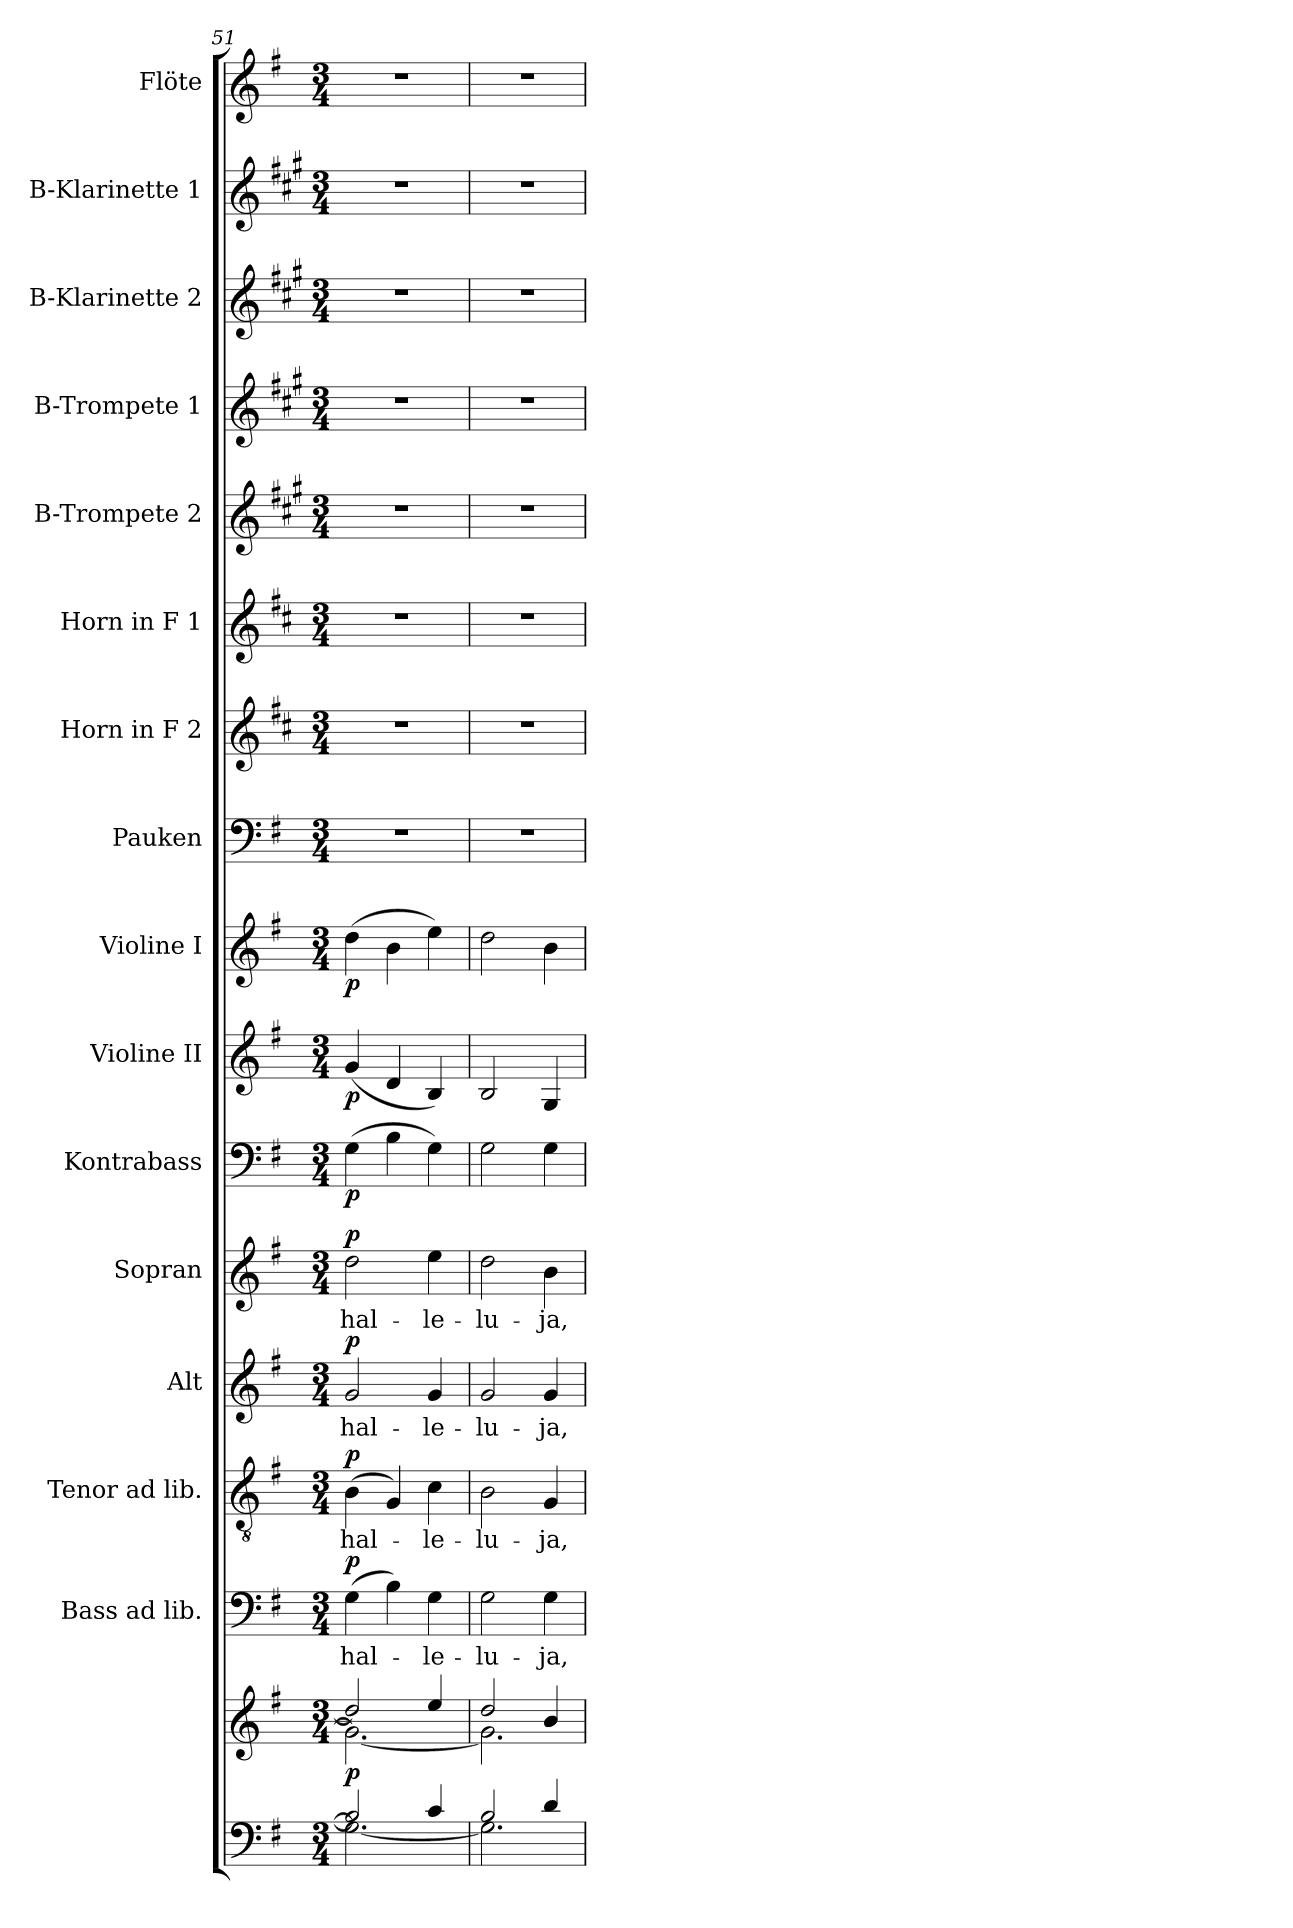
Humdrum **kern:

**kern	**kern	**dynam	**kern	**text	**dynam	**kern	**text	**dynam	**kern	**text	**dynam	**kern	**text	**dynam	**kern	**dynam	**kern	**dynam	**kern	**dynam	**kern	**kern	**kern	**kern	**kern	**kern	**kern	**kern
*part16	*part16	*part16	*part15	*part15	*part15	*part14	*part14	*part14	*part13	*part13	*part13	*part12	*part12	*part12	*part11	*part11	*part10	*part10	*part9	*part9	*part8	*part7	*part6	*part5	*part4	*part3	*part2	*part1
*staff17	*staff16	*staff16/17	*staff15	*staff15	*staff15	*staff14	*staff14	*staff14	*staff13	*staff13	*staff13	*staff12	*staff12	*staff12	*staff11	*staff11	*staff10	*staff10	*staff9	*staff9	*staff8	*staff7	*staff6	*staff5	*staff4	*staff3	*staff2	*staff1
*	*	*	*I"Bass ad lib.	*	*	*I"Tenor ad lib.	*	*	*I"Alt	*	*	*I"Sopran	*	*	*I"Kontrabass	*	*I"Violine II	*	*I"Violine I	*	*I"Pauken	*I"Horn in F 2	*I"Horn in F 1	*I"B-Trompete 2	*I"B-Trompete 1	*I"B-Klarinette 2	*I"B-Klarinette 1	*I"Flöte
*	*	*	*I'B.	*	*	*I'T.	*	*	*I'A.	*	*	*I'S.	*	*	*I'Kb.	*	*I'Vl. II	*	*I'Vl. I	*	*I'Pk.	*	*I'Hr. 1	*I'B Trp. 2	*I'B Trp. 1	*I'B Kl. 2	*I'B Kl. 1	*I'Fl.
*clefF4	*clefG2	*	*clefF4	*	*	*clefGv2	*	*	*clefG2	*	*	*clefG2	*	*	*clefF4	*	*clefG2	*	*clefG2	*	*clefF4	*clefG2	*clefG2	*clefG2	*clefG2	*clefG2	*clefG2	*clefG2
*	*	*	*	*	*	*	*	*	*	*	*	*	*	*	*ITrd7c12	*	*	*	*	*	*	*ITrd4c7	*ITrd4c7	*ITrd1c2	*ITrd1c2	*ITrd1c2	*ITrd1c2	*
*k[f#]	*k[f#]	*	*k[f#]	*	*	*k[f#]	*	*	*k[f#]	*	*	*k[f#]	*	*	*k[f#]	*	*k[f#]	*	*k[f#]	*	*k[f#]	*k[f#]	*k[f#]	*k[f#]	*k[f#]	*k[f#]	*k[f#]	*k[f#]
*G:	*G:	*	*G:	*	*	*G:	*	*	*G:	*	*	*G:	*	*	*G:	*	*G:	*	*G:	*	*G:	*G:	*G:	*G:	*G:	*G:	*G:	*G:
*M3/4	*M3/4	*	*M3/4	*	*	*M3/4	*	*	*M3/4	*	*	*M3/4	*	*	*M3/4	*	*M3/4	*	*M3/4	*	*M3/4	*M3/4	*M3/4	*M3/4	*M3/4	*M3/4	*M3/4	*M3/4
=51	=51	=51	=51	=51	=51	=51	=51	=51	=51	=51	=51	=51	=51	=51	=51	=51	=51	=51	=51	=51	=51	=51	=51	=51	=51	=51	=51	=51
*^	*^	*	*	*	*	*	*	*	*	*	*	*	*	*	*	*	*	*	*	*	*	*	*	*	*	*	*	*
!	!	!	!	!LO:DY:b	!	!LO:LY:b	!LO:DY:a	!	!LO:LY:b	!LO:DY:a	!	!LO:LY:b	!LO:DY:a	!	!LO:LY:b	!LO:DY:a	!	!LO:DY:b	!	!LO:DY:b	!	!LO:DY:b	!	!	!	!	!	!	!	!
2B/]	2.G\_	2dd/]	2.g\_	p	(>4G\	hal-	p	(>4B\	hal-	p	2g/	hal-	p	2dd\	hal-	p	(>4GG\	p	(<4g/	p	(>4dd\	p	2.r	2.r	2.r	2.r	2.r	2.r	2.r	2.r
.	.	.	.	.	4B\)	.	.	4G/)	.	.	.	.	.	.	.	.	4BB\	.	4d/	.	4b\	.	.	.	.	.	.	.	.	.
!	!	!	!	!	!	!LO:LY:b	!	!	!LO:LY:b	!	!	!LO:LY:b	!	!	!LO:LY:b	!	!	!	!	!	!	!	!	!	!	!	!	!	!	!
4c/	.	4ee/	.	.	4G\	-le-	.	4c\	-le-	.	4g/	-le-	.	4ee\	-le-	.	4GG\)	.	4B/)	.	4ee\)	.	.	.	.	.	.	.	.	.
=52	=52	=52	=52	=52	=52	=52	=52	=52	=52	=52	=52	=52	=52	=52	=52	=52	=52	=52	=52	=52	=52	=52	=52	=52	=52	=52	=52	=52	=52	=52
!	!	!	!	!	!	!LO:LY:b	!	!	!LO:LY:b	!	!	!LO:LY:b	!	!	!LO:LY:b	!	!	!	!	!	!	!	!	!	!	!	!	!	!	!
2B/	2.G\]	2dd/	2.g\]	.	2G\	-lu-	.	2B\	-lu-	.	2g/	-lu-	.	2dd\	-lu-	.	2GG\	.	2B/	.	2dd\	.	2.r	2.r	2.r	2.r	2.r	2.r	2.r	2.r
!	!	!	!	!	!	!LO:LY:b	!	!	!LO:LY:b	!	!	!LO:LY:b	!	!	!LO:LY:b	!	!	!	!	!	!	!	!	!	!	!	!	!	!	!
4d/	.	4b/	.	.	4G\	-ja,	.	4G/	-ja,	.	4g/	-ja,	.	4b\	-ja,	.	4GG\	.	4G/	.	4b\	.	.	.	.	.	.	.	.	.
*v	*v	*	*	*	*	*	*	*	*	*	*	*	*	*	*	*	*	*	*	*	*	*	*	*	*	*	*	*	*	*
*	*v	*v	*	*	*	*	*	*	*	*	*	*	*	*	*	*	*	*	*	*	*	*	*	*	*	*	*	*	*
=	=	=	=	=	=	=	=	=	=	=	=	=	=	=	=	=	=	=	=	=	=	=	=	=	=	=	=	=
*-	*-	*-	*-	*-	*-	*-	*-	*-	*-	*-	*-	*-	*-	*-	*-	*-	*-	*-	*-	*-	*-	*-	*-	*-	*-	*-	*-	*-
